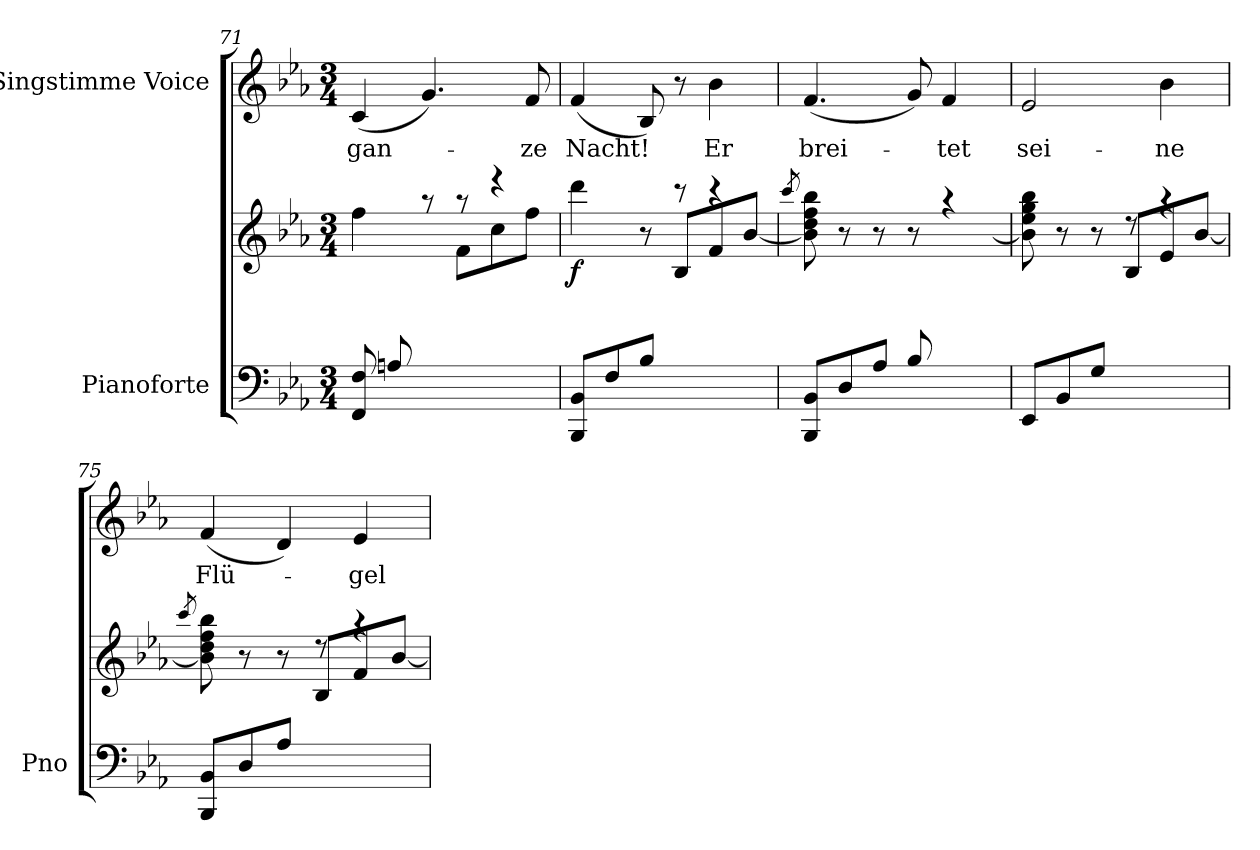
**kern	**kern	**dynam	**kern	**text
*part2	*part2	*part2	*part1	*part1
*staff3	*staff2	*staff2/3	*staff1	*staff1
*I"Pianoforte	*	*	*I"Singstimme Voice	*
*I'Pno	*	*	*	*
!!LO:LB:g=z
*clefF4	*clefG2	*	*clefG2	*
*k[b-e-a-]	*k[b-e-a-]	*	*k[b-e-a-]	*
*M3/4	*M3/4	*	*M3/4	*
=71	=71	=71	=71	=71
*	*^	*	*	*
!	!	!	!	!	!LO:LY:b
8FF/ 8F/L	4ff\	4ryy	.	(4c/	gan-
8An/	.	.	.	.	.
2ryy	8r	8e-\J	.	4.g/)	.
.	8r	8f>\L	.	.	.
.	4r	8cc>\	.	.	.
!	!	!	!	!	!LO:LY:b
.	.	8ff>\J	.	8f/	-ze
!!LO:PB:g=z
=72	=72	=72	=72	=72	=72
!	!	!	!LO:DY:b	!	!LO:LY:b
8BBB-/ 8BB-/L	4ddd\	4.ryy	f	(4f/	Nacht!
8F/	.	.	.	.	.
8B-/J	8r	.	.	8B-/)	.
4.ryy	8r	8B-/L	.	8r	.
!	!	!	!	!	!LO:LY:b
.	4r	8f/	.	4b-\	Er
.	.	[<8b-/J	.	.	.
=73	=73	=73	=73	=73	=73
.	8qccc/	.	.	.	.
!	!	!	!	!	!LO:LY:b
8BBB-/ 8BB-/L	8b-\] 8dd\ 8ff\ 8bb-\	2ryy	.	(4.f/	brei-
8D/	8r	.	.	.	.
8A-/J	8r	.	.	.	.
8B-/L	8r	.	.	8g/)	.
!	!	!	!	!	!LO:LY:b
4ryy	4r	8f\	.	4f/	-tet
.	.	[<8b-\J	.	.	.
=74	=74	=74	=74	=74	=74
!	!	!	!	!	!LO:LY:b
8EE-/L	8b-\] 8ee-\ 8gg\ 8bb-\	4.ryy	.	2e-/	sei-
8BB-/	8r	.	.	.	.
8G/J	8r	.	.	.	.
4.ryy	8r	8B-/L	.	.	.
!	!	!	!	!	!LO:LY:b
.	4r	8e-/	.	4b-\	-ne
.	.	[<8b-/J	.	.	.
=75	=75	=75	=75	=75	=75
.	8qccc/	.	.	.	.
!	!	!	!	!	!LO:LY:b
8BBB-/ 8BB-/L	8b-\] 8dd\ 8ff\ 8bb-\	4.ryy	.	(4f/	Flü-
8D/	8r	.	.	.	.
8A-/J	8r	.	.	4d/)	.
4.ryy	8r	8B-/L	.	.	.
!	!	!	!	!	!LO:LY:b
.	4r	8f/	.	4e-/	-gel
.	.	[<8b-/J	.	.	.
*	*v	*v	*	*	*
=	=	=	=	=
*-	*-	*-	*-	*-
